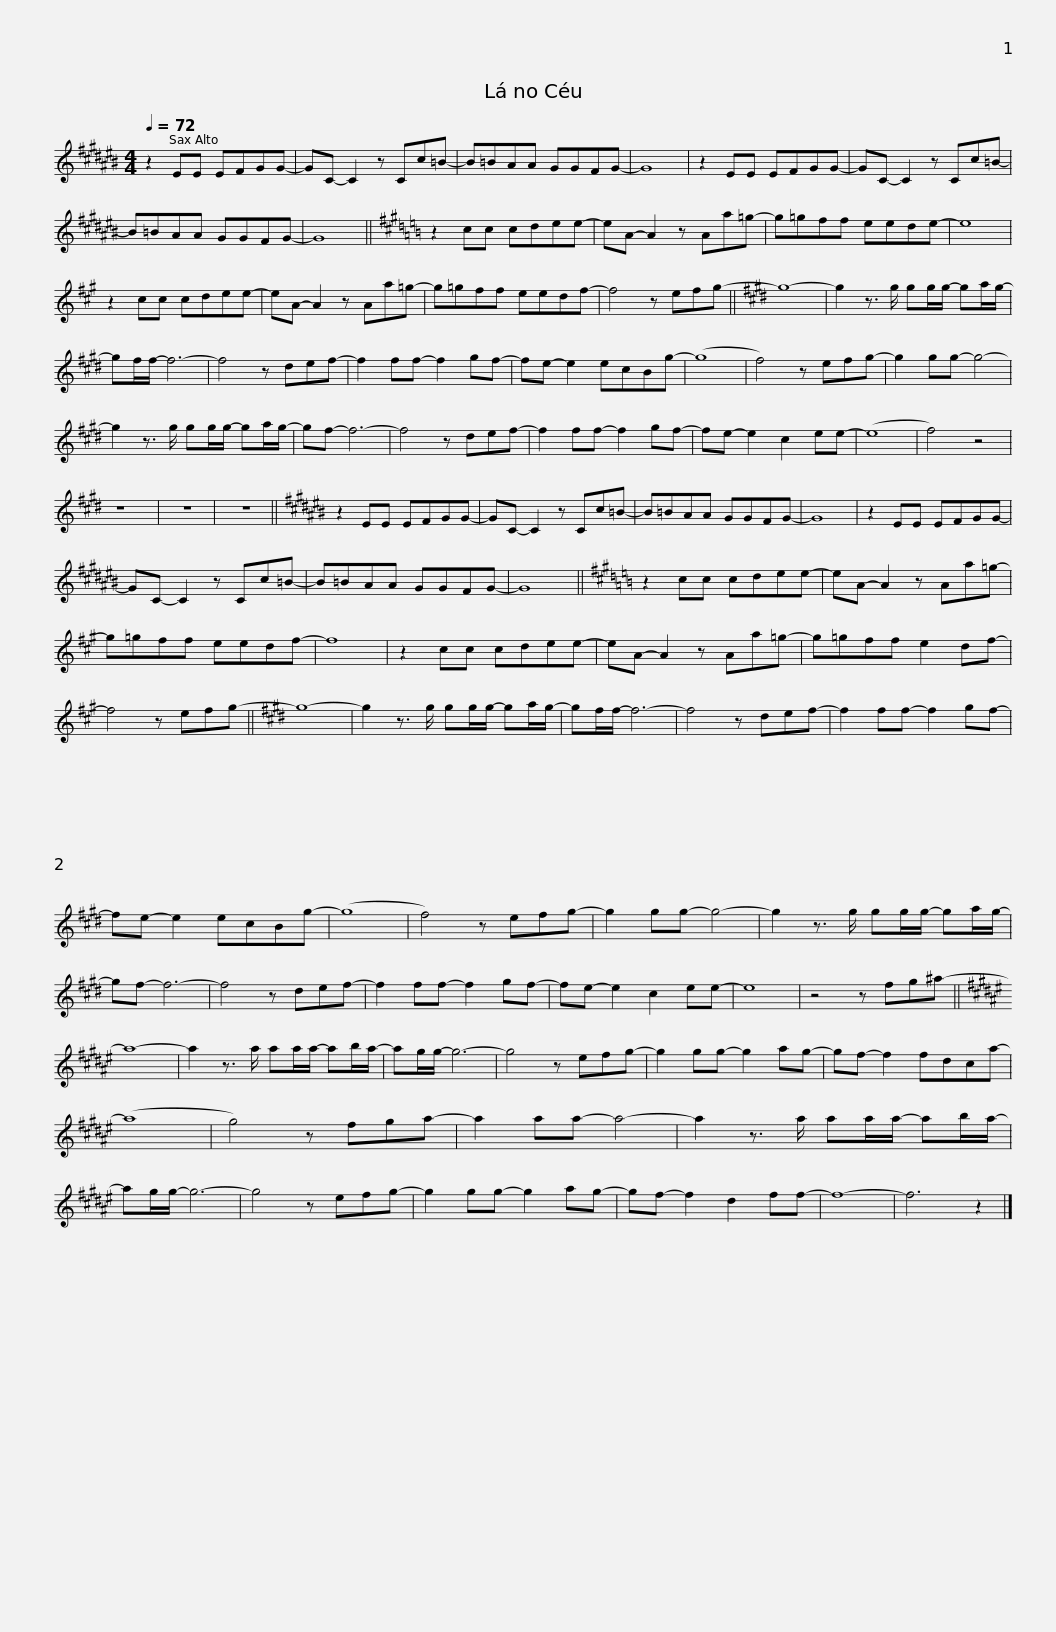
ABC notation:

X:1
L:1/8
Q:1/4=72
M:4/4
I:linebreak $
K:none
V:1 treble transpose=-9
V:1
[K:C#] z2 EE EFGG- | GC- C2 z Cc=B- | B=BAA GGFG- | G8 | z2 EE EFGG- | %5
 GC- C2 z Cc=B- |$ B=BAA GGFG- | G8 ||[K:A] z2 cc cdee- | eA- A2 z Aa=g- | %10
 g=gff eede- | e8 |$ z2 cc cdee- | eA- A2 z Aa=g- | g=gff eedf- | %15
 f4 z efg- ||[K:E] g8- | g2 z3/2 g/ gg/g/- ga/g/- |$ gf/f/- f6- | f4 z def- | %20
 f2 ff- f2 gf- | fe- e2 ecBg- | (g8 | f4) z efg- | g2 gg- g4- | %25
 g2 z3/2 g/ gg/g/- ga/g/- |$ gf- f6- | f4 z def- | f2 ff- f2 gf- | fe- e2 c2 ee- | %30
 (e8 | f4) z4 | z8 | z8 | z8 ||$ %35
[K:C#] z2 EE EFGG- | GC- C2 z Cc=B- | B=BAA GGFG- | G8 | z2 EE EFGG- | %40
 GC- C2 z Cc=B- |$ B=BAA GGFG- | G8 ||[K:A] z2 cc cdee- | eA- A2 z Aa=g- | %45
 g=gff eedf- | f8 |$ z2 cc cdee- | eA- A2 z Aa=g- | g=gff e2 df- | %50
 f4 z efg- ||[K:E] g8- | g2 z3/2 g/ gg/g/- ga/g/- | gf/f/- f6- |$ f4 z def- | %55
 f2 ff- f2 gf- | fe- e2 ecBg- | (g8 | f4) z efg- | g2 gg- g4- | %60
 g2 z3/2 g/ gg/g/- ga/g/- | gf- f6- |$ f4 z def- | f2 ff- f2 gf- | fe- e2 c2 ee- | %65
 e8 | z4 z fg^a- ||[K:F#] a8- | a2 z3/2 a/ aa/a/- ab/a/- |$ ag/g/- g6- | %70
 g4 z efg- | g2 gg- g2 ag- | gf- f2 fdca- | (a8 | g4) z fga- | %75
 a2 aa- a4- |$ a2 z3/2 a/ aa/a/- ab/a/- | ag/g/- g6- | g4 z efg- | g2 gg- g2 ag- | %80
 gf- f2 d2 ff- | f8- | f6 z2 |] %83
